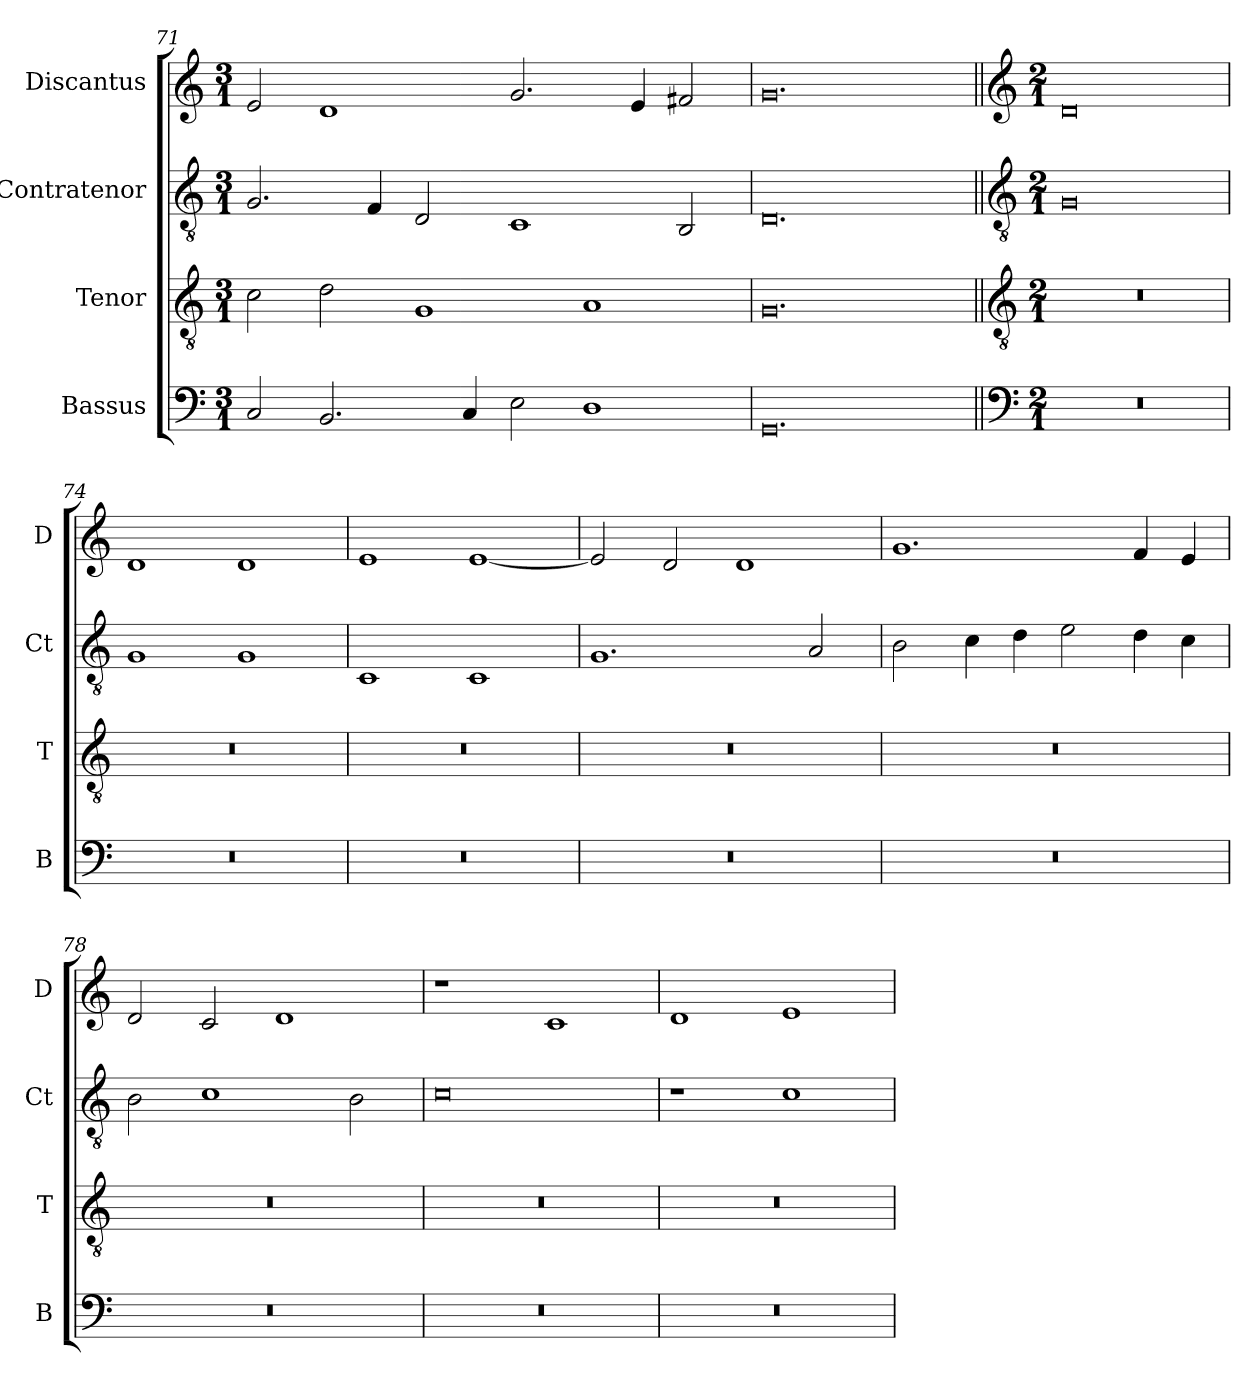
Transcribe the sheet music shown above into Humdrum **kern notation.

**kern	**kern	**kern	**kern
*part4	*part3	*part2	*part1
*staff4	*staff3	*staff2	*staff1
*I"Bassus	*I"Tenor	*I"Contratenor	*I"Discantus
*I'B	*I'T	*I'Ct	*I'D
*clefF4	*clefGv2	*clefGv2	*clefG2
*k[]	*k[]	*k[]	*k[]
*M3/1	*M3/1	*M3/1	*M3/1
=71	=71	=71	=71
2C/	2c\	2.G/	2e/
2.BB/	2d\	.	1d
.	.	4F/	.
.	1G	2D/	.
4C/	.	.	.
2E\	.	1C	2.g/
1D	1A	.	.
.	.	.	4e/
.	.	2BB/	2f#X/
=72	=72	=72	=72
0.GG	0.G	0.D	0.g
!!LO:LB:g=z
=73||	=73||	=73||	=73||
*clefF4	*clefGv2	*clefGv2	*clefG2
*k[]	*k[]	*k[]	*k[]
*M2/1	*M2/1	*M2/1	*M2/1
0r	0r	0G	0d
=74	=74	=74	=74
0r	0r	1G	1d
.	.	1G	1d
=75	=75	=75	=75
0r	0r	1C	1e
.	.	1C	[1e
=76	=76	=76	=76
0r	0r	1.G	2e/]
.	.	.	2d/
.	.	.	1d
.	.	2A/	.
=77	=77	=77	=77
0r	0r	2B\	1.g
.	.	4c\	.
.	.	4d\	.
.	.	2e\	.
.	.	4d\	4f/
.	.	4c\	4e/
=78	=78	=78	=78
0r	0r	2B\	2d/
.	.	1c	2c/
.	.	.	1d
.	.	2B\	.
=79	=79	=79	=79
0r	0r	0c	1r
.	.	.	1c
=80	=80	=80	=80
0r	0r	1r	1d
.	.	1c	1e
=	=	=	=
*-	*-	*-	*-
